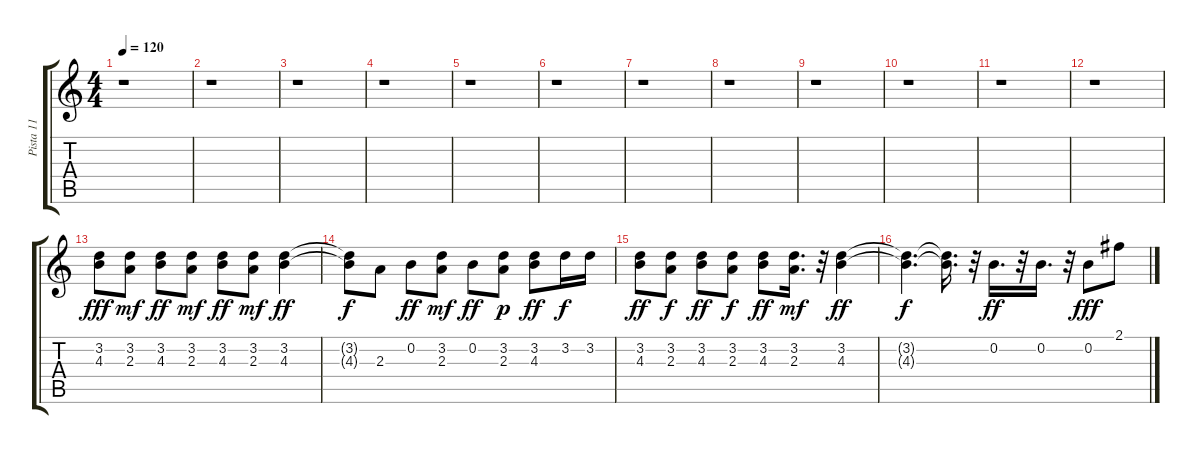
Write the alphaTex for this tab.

\track ("Pista 11" "Pista 11") {instrument acousticguitarsteel}
\staff {score tabs}
\tuning (E4 B3 G3 D3 A2 E2) {hide}
\ts (4 4)
\tempo 120
\clef g2
\ks c
r.1{dy f} |
r.1 |
r.1 |
r.1 |
r.1 |
r.1 |
r.1 |
r.1 |
r.1 |
r.1 |
r.1 |
r.1 |
(3.2 4.3).8{dy fff} (3.2 2.3).8{dy mf} (3.2 4.3).8{dy ff} (3.2 2.3).8{dy mf} (3.2 4.3).8{dy ff} (3.2 2.3).8{dy mf} (3.2 4.3).4{dy ff} |
(3.2{t} 4.3{t}).8{dy f} 2.3.8 0.2.8{dy ff} (3.2 2.3).8{dy mf} 0.2.8{dy ff} (3.2 2.3).8{dy p} (3.2 4.3).8{dy ff} 3.2.16{dy f} 3.2.16 |
(3.2 4.3).8{dy ff} (3.2 2.3).8{dy f} (3.2 4.3).8{dy ff} (3.2 2.3).8{dy f} (3.2 4.3).8{dy ff} (3.2 2.3).16{d dy mf} r.32 (3.2 4.3).4{dy ff} |
(3.2{t} 4.3{t}).4{d dy f} (3.2{t} 4.3{t}).16{d} r.32 0.2.16{d dy ff} r.32 0.2.16{d} r.32 0.2.8{dy fff} 2.1.8
